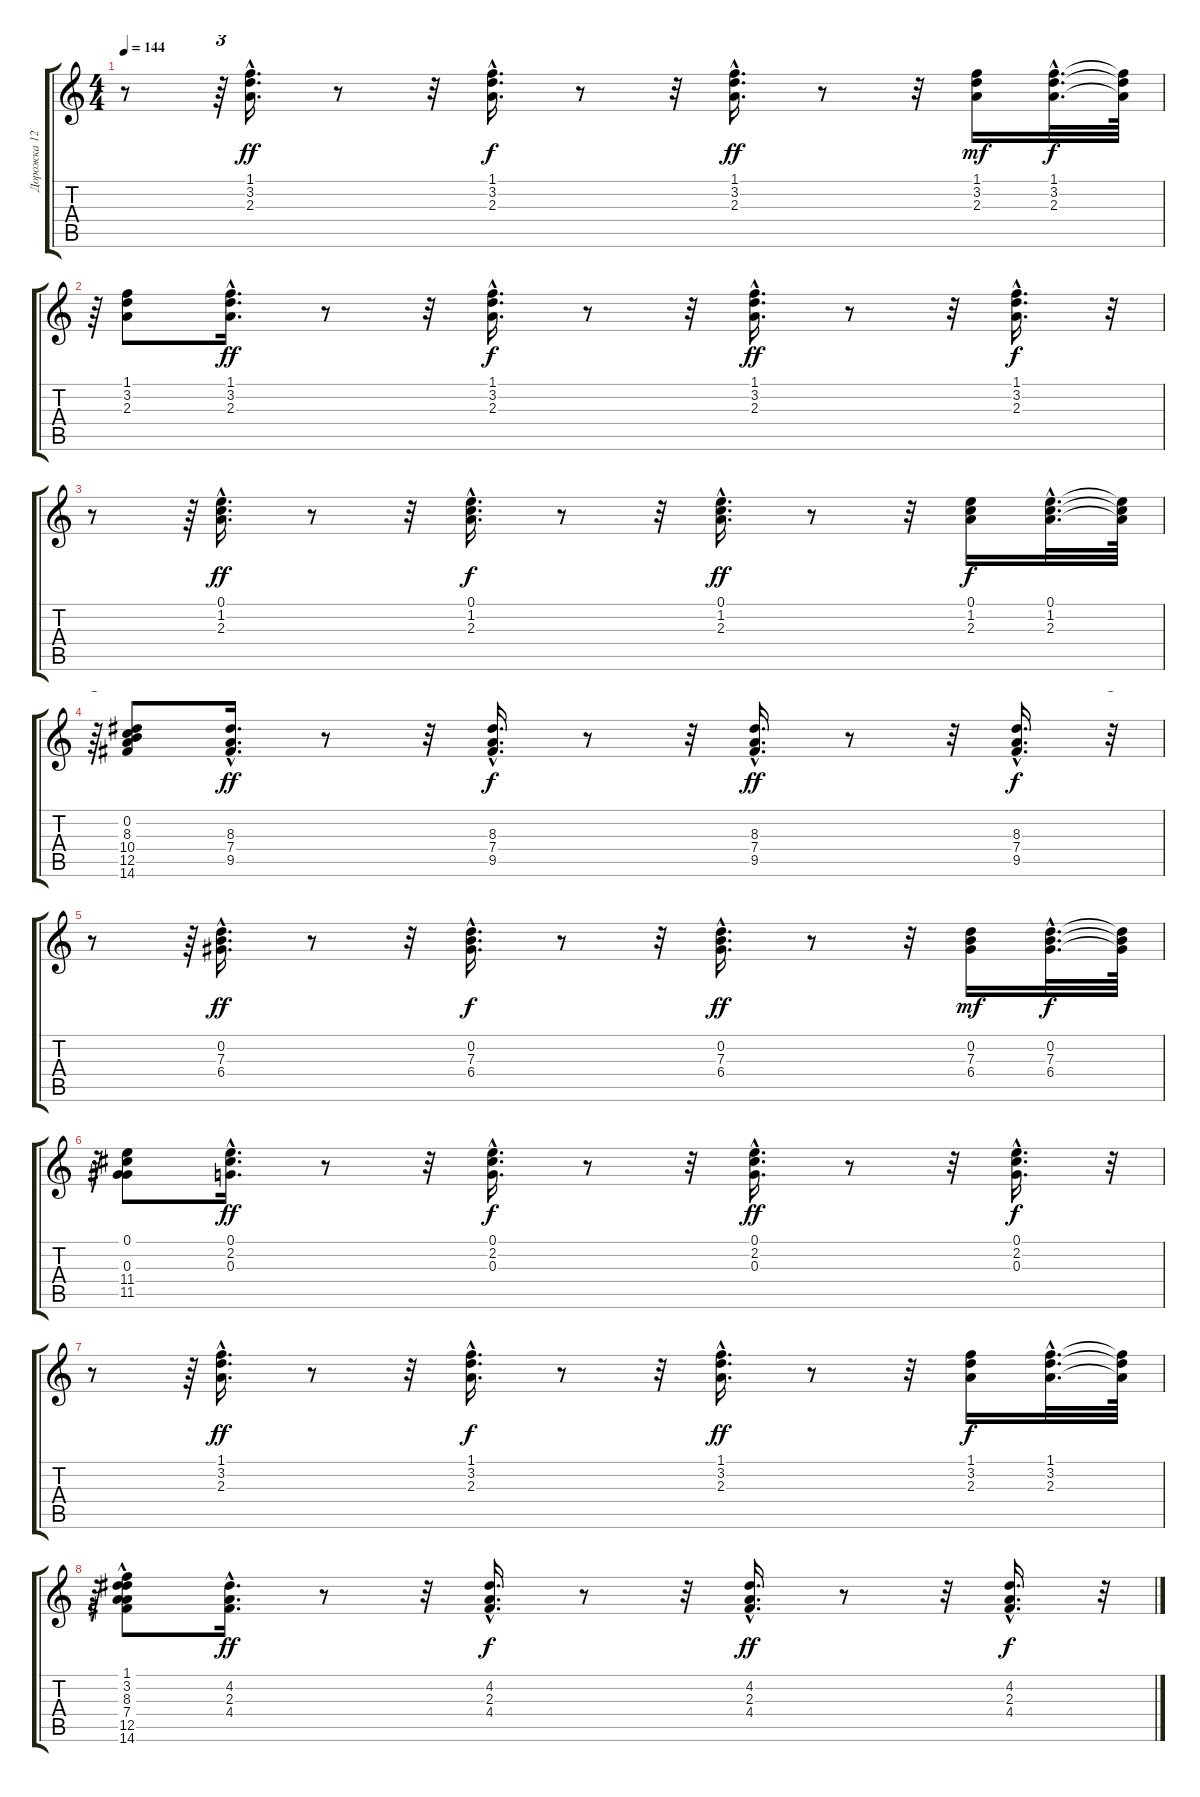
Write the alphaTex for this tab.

\track ("Дорожка 12" "Дорожка 12") {instrument acousticguitarsteel}
\staff {score tabs}
\tuning (E4 B3 G3 D3 A2 E2) {hide}
\ts (4 4)
\tempo 144
\clef g2
\ks c
r.8{dy f} r.64{tu (3 2)} (1.1{hac} 3.2{hac} 2.3{hac}).16{d dy ff} r.8 r.32 (1.1{hac} 3.2{hac} 2.3{hac}).16{d dy f} r.8 r.32 (1.1{hac} 3.2{hac} 2.3{hac}).16{d dy ff} r.8 r.32 (1.1 3.2 2.3).16{dy mf} (1.1{hac} 3.2{hac} 2.3{hac}).32{d dy f} (1.1{t} 3.2{t} 2.3{t}).64 |
r.64{tu (3 2)} (1.1 3.2 2.3).8 (1.1{hac} 3.2{hac} 2.3{hac}).16{d dy ff} r.8 r.32 (1.1{hac} 3.2{hac} 2.3{hac}).16{d dy f} r.8 r.32 (1.1{hac} 3.2{hac} 2.3{hac}).16{d dy ff} r.8 r.32 (1.1{hac} 3.2{hac} 2.3{hac}).16{d dy f} r.32{tu (3 2)} |
r.8 r.64{tu (3 2)} (0.1{hac} 1.2{hac} 2.3{hac}).16{d dy ff} r.8 r.32 (0.1{hac} 1.2{hac} 2.3{hac}).16{d dy f} r.8 r.32 (0.1{hac} 1.2{hac} 2.3{hac}).16{d dy ff} r.8 r.32 (0.1 1.2 2.3).16{dy f} (0.1{hac} 1.2{hac} 2.3{hac}).32{d} (0.1{t} 1.2{t} 2.3{t}).64 |
r.64{tu (3 2)} (0.2 8.3 10.4 12.5 14.6).8 (8.3{hac} 7.4{hac} 9.5{hac}).16{d dy ff} r.8 r.32 (8.3{hac} 7.4{hac} 9.5{hac}).16{d dy f} r.8 r.32 (8.3{hac} 7.4{hac} 9.5{hac}).16{d dy ff} r.8 r.32 (8.3{hac} 7.4{hac} 9.5{hac}).16{d dy f} r.32{tu (3 2)} |
r.8 r.64{tu (3 2)} (0.2{hac} 7.3{hac} 6.4{hac}).16{d dy ff} r.8 r.32 (0.2{hac} 7.3{hac} 6.4{hac}).16{d dy f} r.8 r.32 (0.2{hac} 7.3{hac} 6.4{hac}).16{d dy ff} r.8 r.32 (0.2 7.3 6.4).16{dy mf} (0.2{hac} 7.3{hac} 6.4{hac}).32{d dy f} (0.2{t} 7.3{t} 6.4{t}).64 |
r.64{tu (3 2)} (0.1 0.3 11.4 11.5).8 (0.1{hac} 2.2{hac} 0.3{hac}).16{d dy ff} r.8 r.32 (0.1{hac} 2.2{hac} 0.3{hac}).16{d dy f} r.8 r.32 (0.1{hac} 2.2{hac} 0.3{hac}).16{d dy ff} r.8 r.32 (0.1{hac} 2.2{hac} 0.3{hac}).16{d dy f} r.32{tu (3 2)} |
r.8 r.64{tu (3 2)} (1.1{hac} 3.2{hac} 2.3{hac}).16{d dy ff} r.8 r.32 (1.1{hac} 3.2{hac} 2.3{hac}).16{d dy f} r.8 r.32 (1.1{hac} 3.2{hac} 2.3{hac}).16{d dy ff} r.8 r.32 (1.1 3.2 2.3).16{dy f} (1.1{hac} 3.2{hac} 2.3{hac}).32{d} (1.1{t} 3.2{t} 2.3{t}).64 |
r.64{tu (3 2)} (1.1 3.2 8.3{hac} 7.4 12.5{hac} 14.6).8 (4.2{hac} 2.3{hac} 4.4{hac}).16{d dy ff} r.8 r.32 (4.2{hac} 2.3{hac} 4.4{hac}).16{d dy f} r.8 r.32 (4.2{hac} 2.3{hac} 4.4{hac}).16{d dy ff} r.8 r.32 (4.2{hac} 2.3{hac} 4.4{hac}).16{d dy f} r.32{tu (3 2)}
